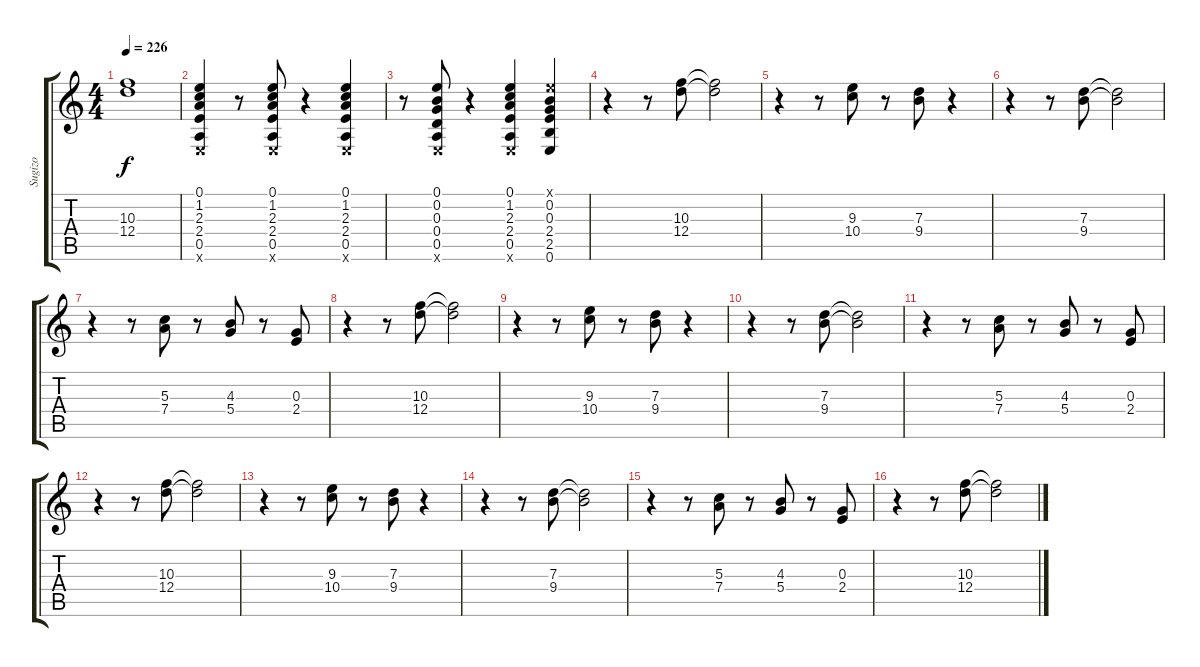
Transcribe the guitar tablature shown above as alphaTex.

\track ("Sugizo" "Sugizo") {instrument distortionguitar}
\staff {score tabs}
\tuning (E4 B3 G3 D3 A2 E2) {hide}
\ts (4 4)
\tempo 226
\clef g2
\ks c
(10.3{t} 12.4{t}).1{dy f} |
(0.1 1.2 2.3 2.4 0.5 0.6{x}).4 r.8 (0.1 1.2 2.3 2.4 0.5 0.6{x}).8 r.4 (0.1 1.2 2.3 2.4 0.5 0.6{x}).4 |
r.8 (0.1 0.2 0.3 0.4 0.5 0.6{x}).8 r.4 (0.1 1.2 2.3 2.4 0.5 0.6{x}).4 (0.1{x} 0.2 0.3 2.4 2.5 0.6).4 |
r.4 r.8 (10.3 12.4).8 (10.3{t} 12.4{t}).2 |
r.4 r.8 (9.3 10.4).8 r.8 (7.3 9.4).8 r.4 |
r.4 r.8 (7.3 9.4).8 (7.3{t} 9.4{t}).2 |
r.4 r.8 (5.3 7.4).8 r.8 (4.3 5.4).8 r.8 (0.3 2.4).8 |
r.4 r.8 (10.3 12.4).8 (10.3{t} 12.4{t}).2 |
r.4 r.8 (9.3 10.4).8 r.8 (7.3 9.4).8 r.4 |
r.4 r.8 (7.3 9.4).8 (7.3{t} 9.4{t}).2 |
r.4 r.8 (5.3 7.4).8 r.8 (4.3 5.4).8 r.8 (0.3 2.4).8 |
r.4 r.8 (10.3 12.4).8 (10.3{t} 12.4{t}).2 |
r.4 r.8 (9.3 10.4).8 r.8 (7.3 9.4).8 r.4 |
r.4 r.8 (7.3 9.4).8 (7.3{t} 9.4{t}).2 |
r.4 r.8 (5.3 7.4).8 r.8 (4.3 5.4).8 r.8 (0.3 2.4).8 |
r.4 r.8 (10.3 12.4).8 (10.3{t} 12.4{t}).2
